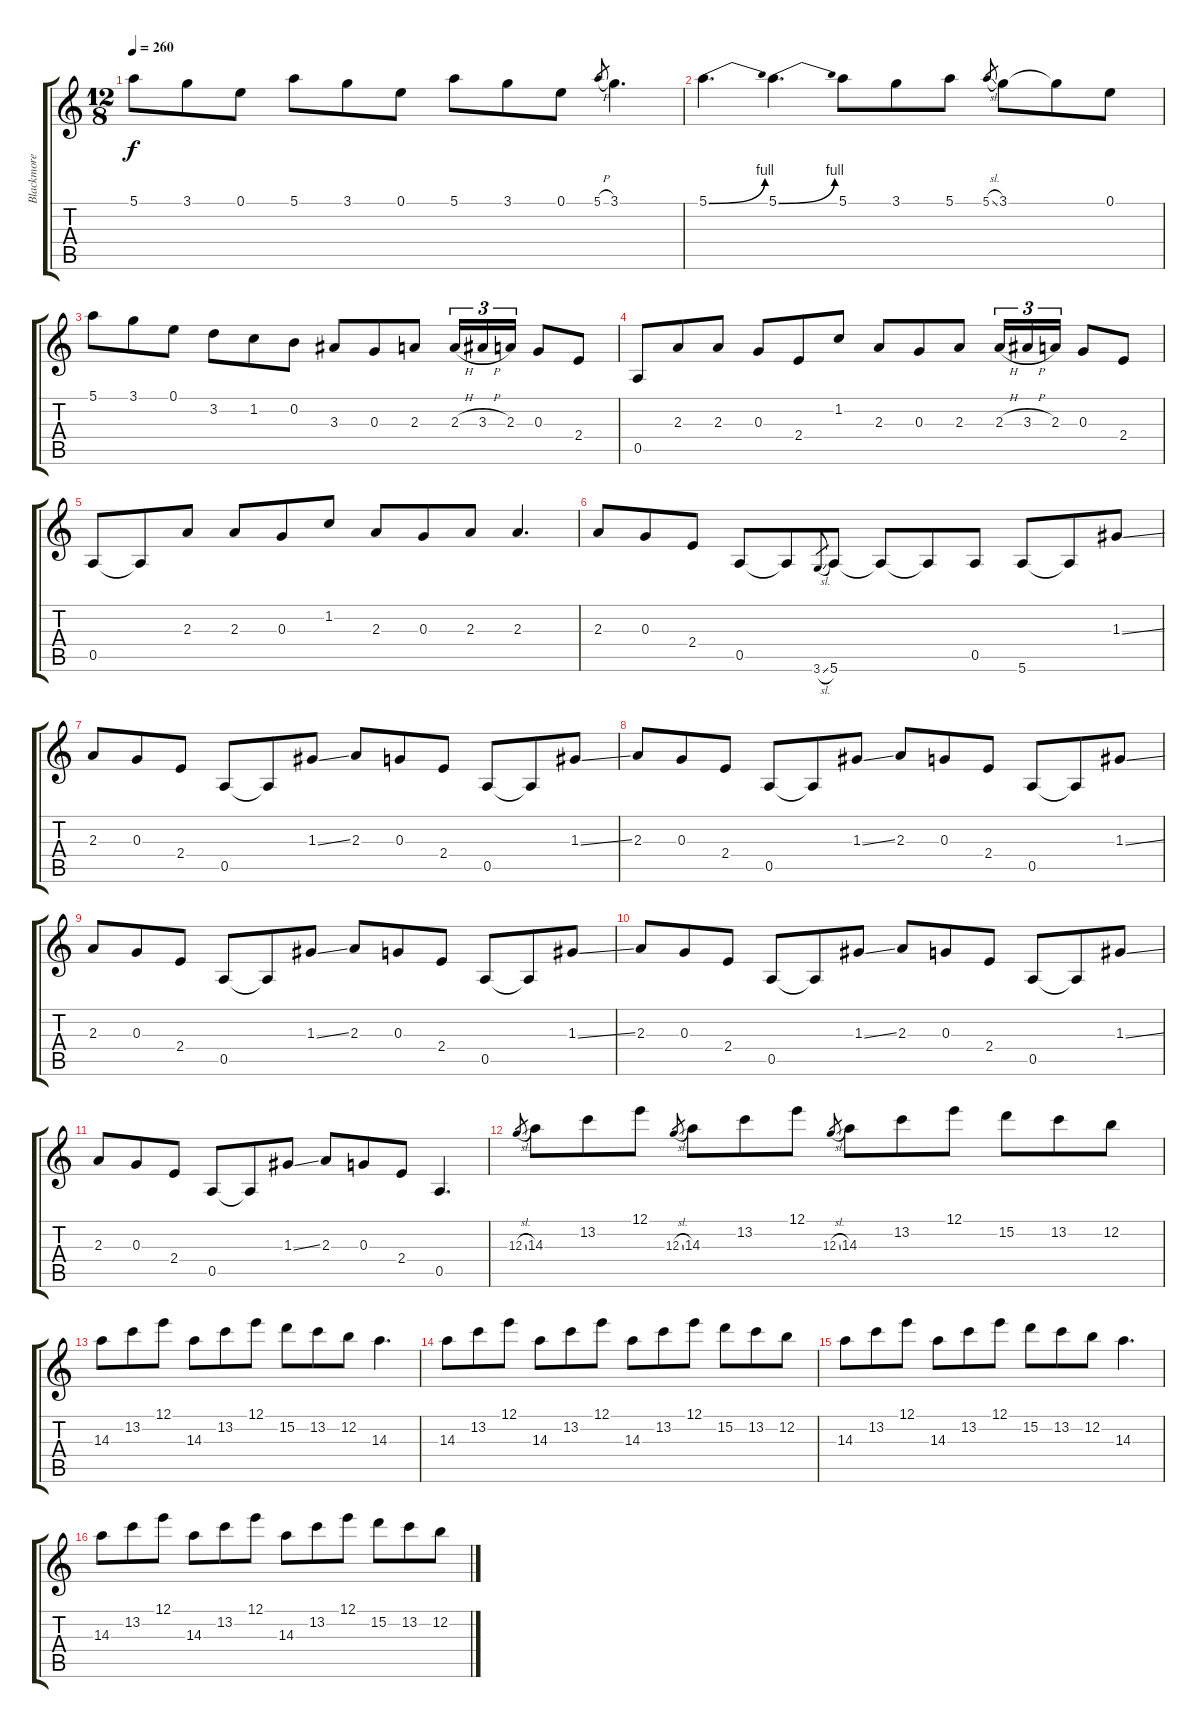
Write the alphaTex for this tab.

\track ("Blackmore" "Blackmore") {instrument overdrivenguitar}
\staff {score tabs}
\tuning (E4 B3 G3 D3 A2 E2) {hide}
\ts (12 8)
\tempo 260
\clef g2
\ks c
5.1.8{dy f} 3.1.8 0.1.8 5.1.8 3.1.8 0.1.8 5.1.8 3.1.8 0.1.8 5.1{h}.8{gr} 3.1.4{d} |
5.1{be (bend 0 0 60 4)}.4{d} 5.1{be (bend 0 0 60 4)}.4{d} 5.1.8 3.1.8 5.1.8 5.1{sl}.8{gr} 3.1.8 3.1{t}.8 0.1.8 |
5.1.8 3.1.8 0.1.8 3.2.8 1.2.8 0.2.8 3.3.8 0.3.8 2.3.8 2.3{h}.16{tu (3 2)} 3.3{h}.16{tu (3 2)} 2.3.16{tu (3 2)} 0.3.8 2.4.8 |
0.5.8 2.3.8 2.3.8 0.3.8 2.4.8 1.2.8 2.3.8 0.3.8 2.3.8 2.3{h}.16{tu (3 2)} 3.3{h}.16{tu (3 2)} 2.3.16{tu (3 2)} 0.3.8 2.4.8 |
0.5.8 0.5{t}.8 2.3.8 2.3.8 0.3.8 1.2.8 2.3.8 0.3.8 2.3.8 2.3.4{d} |
2.3.8 0.3.8 2.4.8 0.5.8 0.5{t}.8 3.6{sl}.8{gr} 5.6.8 5.6{t}.8 5.6{t}.8 0.5.8 5.6.8 5.6{t}.8 1.3{ss}.8 |
2.3.8 0.3.8 2.4.8 0.5.8 0.5{t}.8 1.3{ss}.8 2.3.8 0.3.8 2.4.8 0.5.8 0.5{t}.8 1.3{ss}.8 |
2.3.8 0.3.8 2.4.8 0.5.8 0.5{t}.8 1.3{ss}.8 2.3.8 0.3.8 2.4.8 0.5.8 0.5{t}.8 1.3{ss}.8 |
2.3.8 0.3.8 2.4.8 0.5.8 0.5{t}.8 1.3{ss}.8 2.3.8 0.3.8 2.4.8 0.5.8 0.5{t}.8 1.3{ss}.8 |
2.3.8 0.3.8 2.4.8 0.5.8 0.5{t}.8 1.3{ss}.8 2.3.8 0.3.8 2.4.8 0.5.8 0.5{t}.8 1.3{ss}.8 |
2.3.8 0.3.8 2.4.8 0.5.8 0.5{t}.8 1.3{ss}.8 2.3.8 0.3.8 2.4.8 0.5.4{d} |
12.3{sl}.8{gr} 14.3.8 13.2.8 12.1.8 12.3{sl}.8{gr} 14.3.8 13.2.8 12.1.8 12.3{sl}.8{gr} 14.3.8 13.2.8 12.1.8 15.2.8 13.2.8 12.2.8 |
14.3.8 13.2.8 12.1.8 14.3.8 13.2.8 12.1.8 15.2.8 13.2.8 12.2.8 14.3.4{d} |
14.3.8 13.2.8 12.1.8 14.3.8 13.2.8 12.1.8 14.3.8 13.2.8 12.1.8 15.2.8 13.2.8 12.2.8 |
14.3.8 13.2.8 12.1.8 14.3.8 13.2.8 12.1.8 15.2.8 13.2.8 12.2.8 14.3.4{d} |
14.3.8 13.2.8 12.1.8 14.3.8 13.2.8 12.1.8 14.3.8 13.2.8 12.1.8 15.2.8 13.2.8 12.2.8
